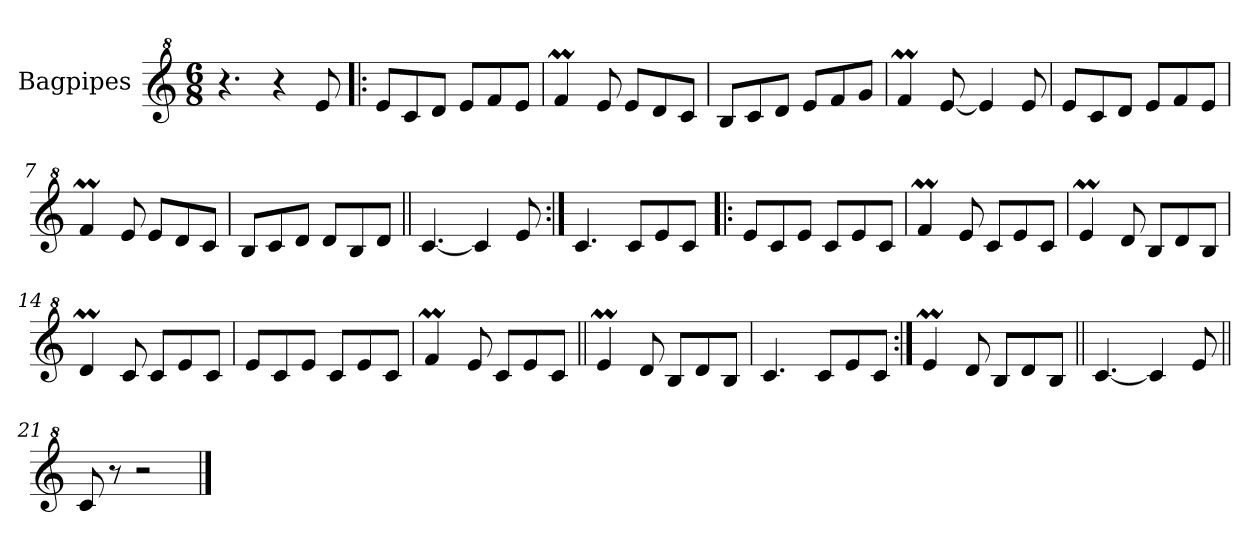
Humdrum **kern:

**kern
*part1
*staff1
*I"Bagpipes
*I'Bag
*clefG^2
*k[]
*M6/8
*MM189
=1
4.r
4r
8ee/
=2!|:
8ee/L
8cc/
8dd/J
8ee/L
8ff/
8ee/J
=3
4ffM/
8ee/
8ee/L
8dd/
8cc/J
=4
8b/L
8cc/
8dd/J
8ee/L
8ff/
8gg/J
=5
4ffM/
[8ee/
4ee/]
8ee/
=6
8ee/L
8cc/
8dd/J
8ee/L
8ff/
8ee/J
=7
4ffM/
8ee/
8ee/L
8dd/
8cc/J
!!LO:LB:g=z
=8
8b/L
8cc/
8dd/J
8dd/L
8b/
8dd/J
=9||
[4.cc/
4cc/]
8ee/
=10:|!
4.cc/
8cc/L
8ee/
8cc/J
=11!|:
8ee/L
8cc/
8ee/J
8cc/L
8ee/
8cc/J
=12
4ffM/
8ee/
8cc/L
8ee/
8cc/J
=13
4eem/
8dd/
8b/L
8dd/
8b/J
=14
4ddM/
8cc/
8cc/L
8ee/
8cc/J
!!LO:LB:g=z
=15
8ee/L
8cc/
8ee/J
8cc/L
8ee/
8cc/J
=16
4ffM/
8ee/
8cc/L
8ee/
8cc/J
=17||
4eem/
8dd/
8b/L
8dd/
8b/J
=18
4.cc/
8cc/L
8ee/
8cc/J
=19:|!
4eem/
8dd/
8b/L
8dd/
8b/J
=20||
[4.cc/
4cc/]
8ee/
=21||
8cc/
8r
2r
==
*-
